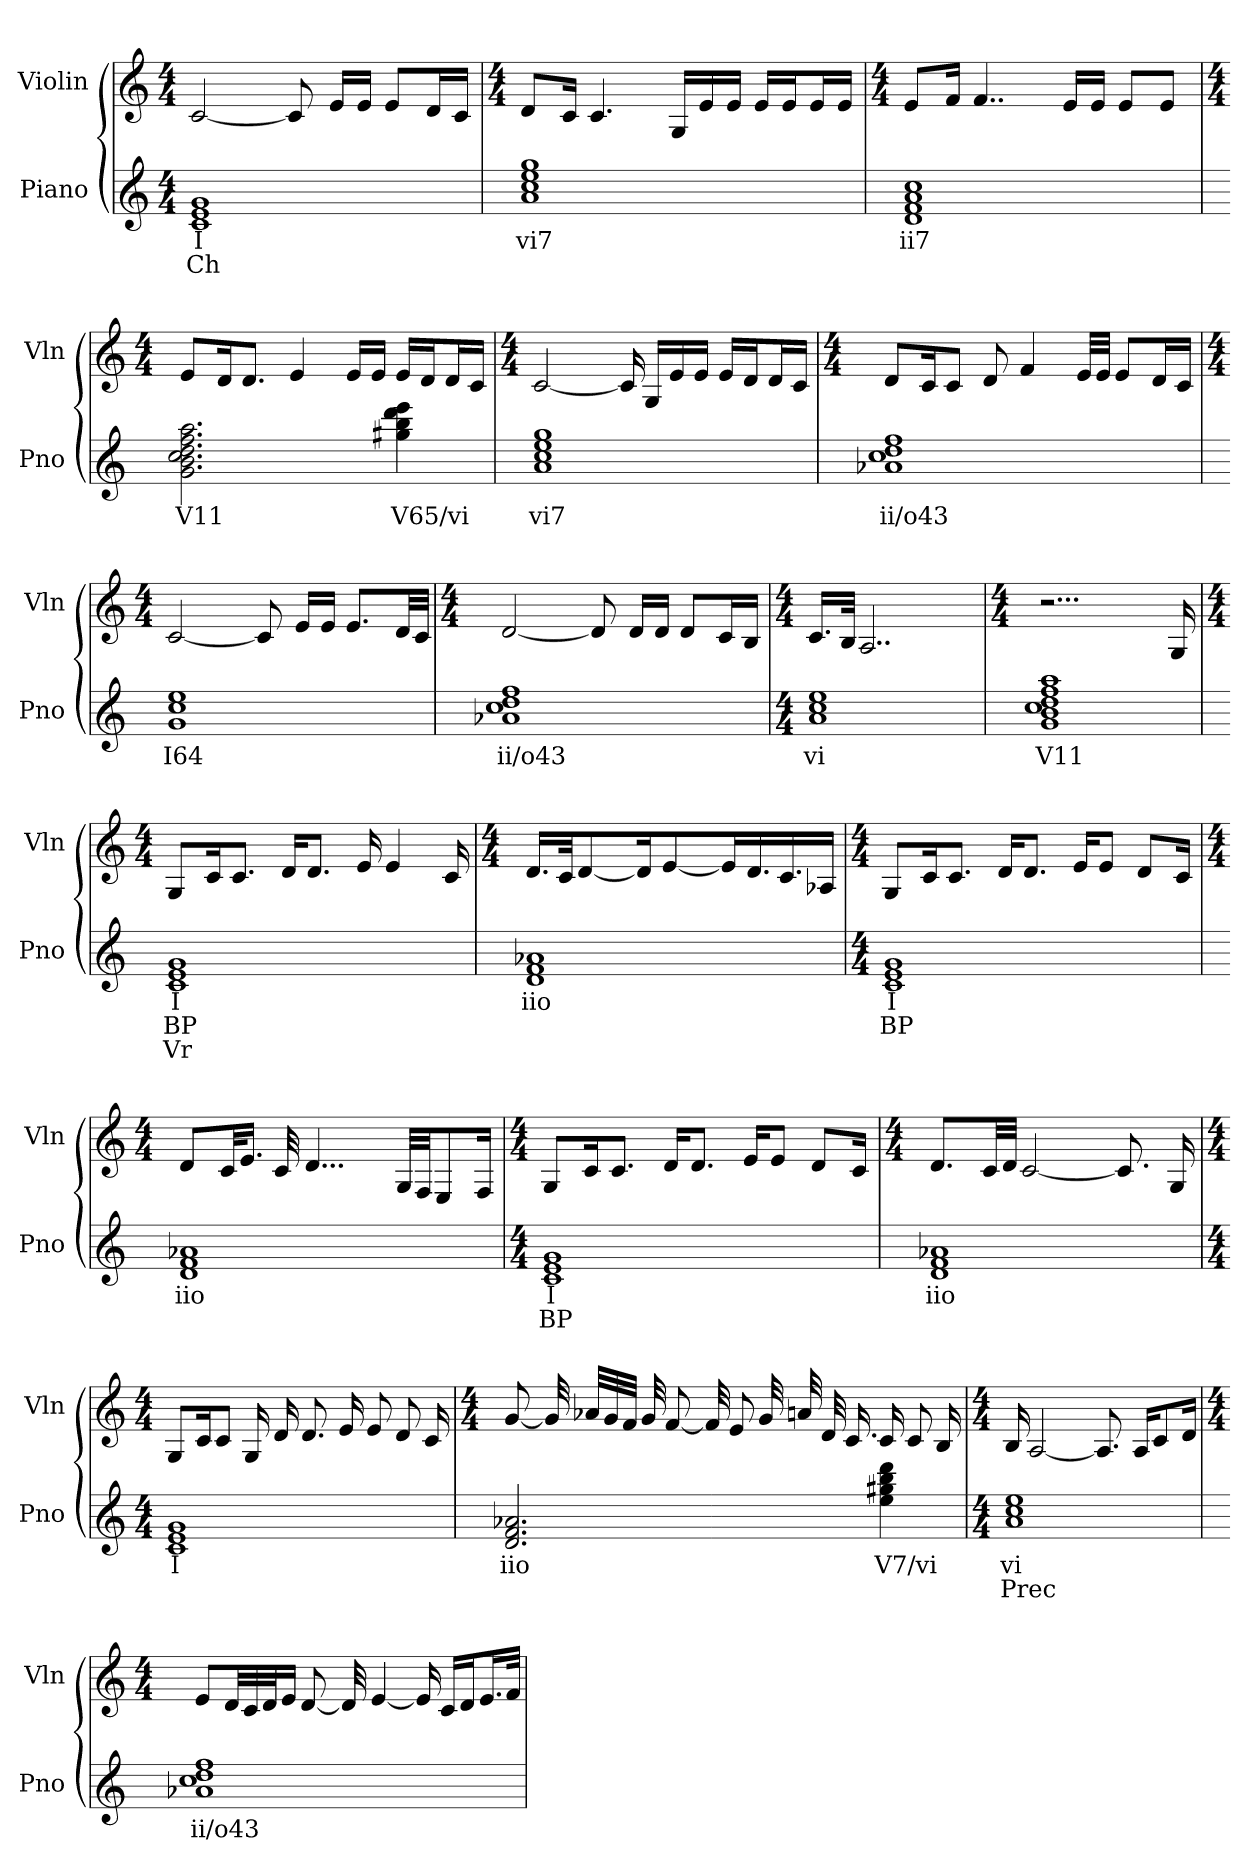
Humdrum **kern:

**kern	**text	**text	**text	**kern
*part2	*part2	*part2	*part2	*part1
*staff2	*staff2	*staff2	*staff2	*staff1
*I"Piano	*	*	*	*I"Violin
*I'Pno	*	*	*	*I'Vln
*k[]	*	*	*	*
*C:	*	*	*	*
*M4/4	*	*	*	*M4/4
=	=	=	=	=
1c 1e 1g	I	Ch	.	[2c
.	.	.	.	8c]
.	.	.	.	16eLL
.	.	.	.	16eJJ
.	.	.	.	8eL
.	.	.	.	16dL
.	.	.	.	16cJJ
=	=	=	=	=
*k[]	*	*	*	*
*C:	*	*	*	*
*	*	*	*	*M4/4
1a 1cc 1ee 1gg	vi7	.	.	8dL
.	.	.	.	16cJk
.	.	.	.	4.c
.	.	.	.	16GLL
.	.	.	.	16e
.	.	.	.	16eJJ
.	.	.	.	16eLL
.	.	.	.	16eJ
.	.	.	.	16eL
.	.	.	.	16eJJ
=	=	=	=	=
*k[]	*	*	*	*
*C:	*	*	*	*
*	*	*	*	*M4/4
1d 1f 1a 1cc	ii7	.	.	8eL
.	.	.	.	16fJk
.	.	.	.	4..f
.	.	.	.	16eLL
.	.	.	.	16eJJ
.	.	.	.	8eL
.	.	.	.	8eJ
=	=	=	=	=
*k[]	*	*	*	*
*C:	*	*	*	*
*	*	*	*	*M4/4
2.g 2.b 2.dd 2.ff 2.aa 2.cc	V11	.	.	8eL
.	.	.	.	16dK
.	.	.	.	8.dJ
.	.	.	.	4e
.	.	.	.	16eLL
.	.	.	.	16eJJ
4gg#X 4bb 4ddd 4eee	V65/vi	.	.	16eLL
.	.	.	.	16dJ
.	.	.	.	16dL
.	.	.	.	16cJJ
=	=	=	=	=
*k[]	*	*	*	*
*C:	*	*	*	*
*	*	*	*	*M4/4
1a 1cc 1ee 1gg	vi7	.	.	[2c
.	.	.	.	16c]
.	.	.	.	16GLL
.	.	.	.	16e
.	.	.	.	16eJJ
.	.	.	.	16eLL
.	.	.	.	16dJ
.	.	.	.	16dL
.	.	.	.	16cJJ
=	=	=	=	=
*k[]	*	*	*	*
*C:	*	*	*	*
*	*	*	*	*M4/4
1a-X 1cc 1dd 1ff	ii/o43	.	.	8dL
.	.	.	.	16cK
.	.	.	.	8cJ
.	.	.	.	8d
.	.	.	.	4f
.	.	.	.	32eLLL
.	.	.	.	32eJJJ
.	.	.	.	8eL
.	.	.	.	16dL
.	.	.	.	16cJJ
=	=	=	=	=
*k[]	*	*	*	*
*C:	*	*	*	*
*	*	*	*	*M4/4
1g 1cc 1ee	I64	.	.	[2c
.	.	.	.	8c]
.	.	.	.	16eLL
.	.	.	.	16eJJ
.	.	.	.	8.eL
.	.	.	.	32dLL
.	.	.	.	32cJJJ
=	=	=	=	=
*k[]	*	*	*	*
*C:	*	*	*	*
*	*	*	*	*M4/4
1a-X 1cc 1dd 1ff	ii/o43	.	.	[2d
.	.	.	.	8d]
.	.	.	.	16dLL
.	.	.	.	16dJJ
.	.	.	.	8dL
.	.	.	.	16cL
.	.	.	.	16BJJ
=	=	=	=	=
*k[]	*	*	*	*
*C:	*	*	*	*
*M4/4	*	*	*	*M4/4
1a 1cc 1ee	vi	.	.	16.cLL
.	.	.	.	32BJJk
.	.	.	.	2..A
=	=	=	=	=
*k[]	*	*	*	*
*C:	*	*	*	*
*	*	*	*	*M4/4
1g 1b 1dd 1ff 1aa 1cc	V11	.	.	2...r
.	.	.	.	16G
=	=	=	=	=
*k[]	*	*	*	*
*C:	*	*	*	*
*	*	*	*	*M4/4
1c 1e 1g	I	BP	Vr	8GL
.	.	.	.	16cK
.	.	.	.	8.cJ
.	.	.	.	16dKL
.	.	.	.	8.dJ
.	.	.	.	16e
.	.	.	.	4e
.	.	.	.	16c
=	=	=	=	=
*k[]	*	*	*	*
*C:	*	*	*	*
*	*	*	*	*M4/4
1d 1f 1a-X	iio	.	.	16.dLL
.	.	.	.	32cJJk
.	.	.	.	[4d
.	.	.	.	16d]
.	.	.	.	[4e
.	.	.	.	16e]
.	.	.	.	16.dLL
.	.	.	.	16.cJ
.	.	.	.	16A-XJJ
=	=	=	=	=
*k[]	*	*	*	*
*C:	*	*	*	*
*M4/4	*	*	*	*M4/4
1c 1e 1g	I	BP	.	8GL
.	.	.	.	16cK
.	.	.	.	8.cJ
.	.	.	.	16dKL
.	.	.	.	8.dJ
.	.	.	.	16eKL
.	.	.	.	8eJ
.	.	.	.	8dL
.	.	.	.	16cJk
=	=	=	=	=
*k[]	*	*	*	*
*C:	*	*	*	*
*	*	*	*	*M4/4
1d 1f 1a-X	iio	.	.	8dL
.	.	.	.	32cKL
.	.	.	.	16.eJJ
.	.	.	.	32c
.	.	.	.	4...d
.	.	.	.	32GLLL
.	.	.	.	32FJJ
.	.	.	.	8E
.	.	.	.	16FJk
=	=	=	=	=
*k[]	*	*	*	*
*C:	*	*	*	*
*M4/4	*	*	*	*M4/4
1c 1e 1g	I	BP	.	8GL
.	.	.	.	16cK
.	.	.	.	8.cJ
.	.	.	.	16dKL
.	.	.	.	8.dJ
.	.	.	.	16eKL
.	.	.	.	8eJ
.	.	.	.	8dL
.	.	.	.	16cJk
=	=	=	=	=
*k[]	*	*	*	*
*C:	*	*	*	*
*	*	*	*	*M4/4
1d 1f 1a-X	iio	.	.	8.dL
.	.	.	.	32cLL
.	.	.	.	32dJJJ
.	.	.	.	[2c
.	.	.	.	8.c]
.	.	.	.	16G
=	=	=	=	=
*k[]	*	*	*	*
*C:	*	*	*	*
*M4/4	*	*	*	*M4/4
1c 1e 1g	I	.	.	8GL
.	.	.	.	16cK
.	.	.	.	8cJ
.	.	.	.	16GLL
.	.	.	.	16d
.	.	.	.	8.dJ
.	.	.	.	16eKL
.	.	.	.	8eJ
.	.	.	.	8dL
.	.	.	.	16cJk
=	=	=	=	=
*k[]	*	*	*	*
*C:	*	*	*	*
*	*	*	*	*M4/4
2.d 2.f 2.a-X	iio	.	.	[8g
.	.	.	.	32g]
.	.	.	.	32a-XLLL
.	.	.	.	32g
.	.	.	.	32fJJJ
.	.	.	.	32g
.	.	.	.	[8f
.	.	.	.	32f]
.	.	.	.	8e
.	.	.	.	32gLLL
.	.	.	.	32anJJ
.	.	.	.	32dLL
.	.	.	.	16.cJJ
4ee 4gg#X 4bb 4ddd	V7/vi	.	.	16cLL
.	.	.	.	8c
.	.	.	.	16BJk
=	=	=	=	=
*k[]	*	*	*	*
*C:	*	*	*	*
*M4/4	*	*	*	*M4/4
1a 1cc 1ee	vi	Prec	.	16B
.	.	.	.	[2A
.	.	.	.	8.A]
.	.	.	.	16AKL
.	.	.	.	8c
.	.	.	.	16dJk
=	=	=	=	=
*k[]	*	*	*	*
*C:	*	*	*	*
*	*	*	*	*M4/4
1a-X 1cc 1dd 1ff	ii/o43	.	.	8eL
.	.	.	.	32dLL
.	.	.	.	32c
.	.	.	.	32dJ
.	.	.	.	16eJJ
.	.	.	.	[8d
.	.	.	.	32d]
.	.	.	.	[4e
.	.	.	.	16e]
.	.	.	.	16cLL
.	.	.	.	16dJ
.	.	.	.	16.eL
.	.	.	.	32fJJk
=	=	=	=	=
*-	*-	*-	*-	*-
